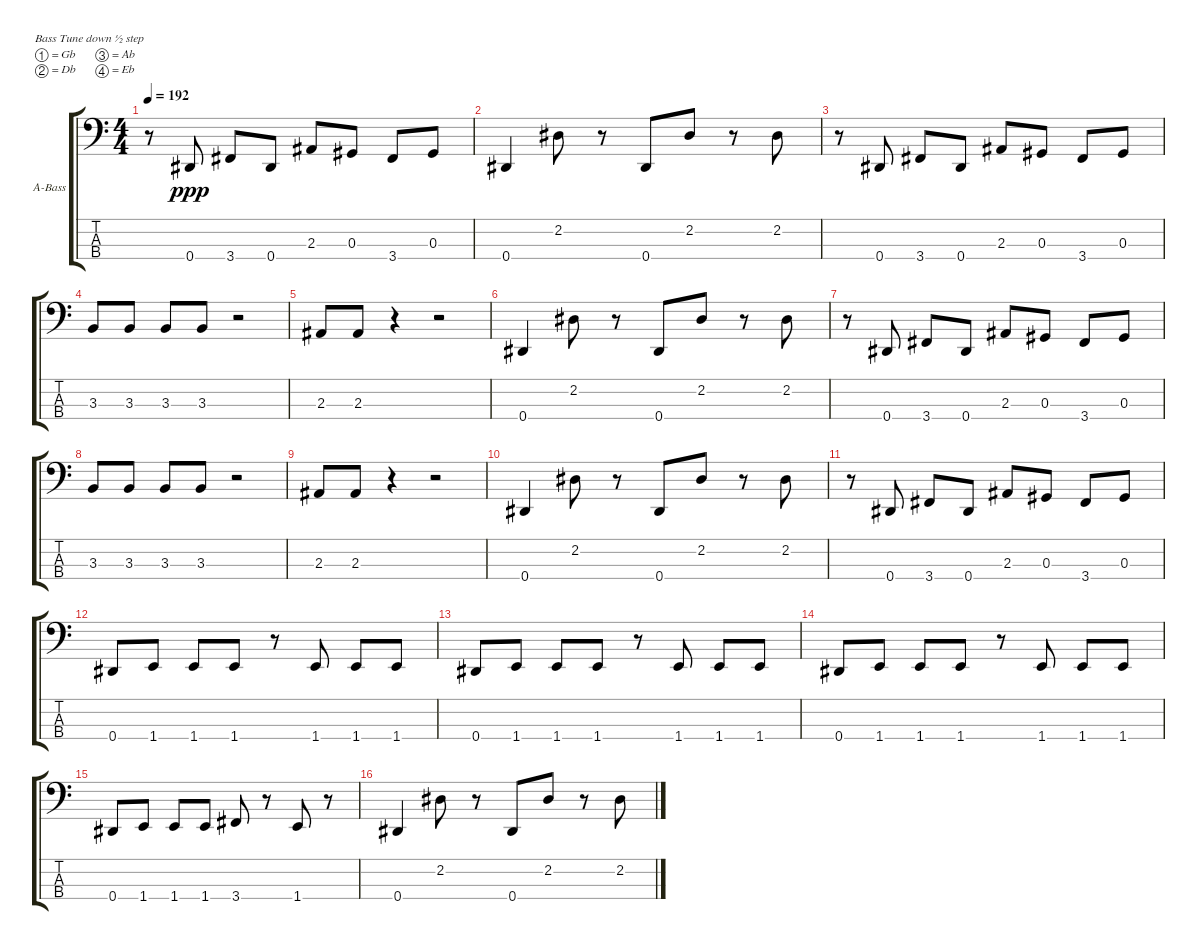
\bracketExtendMode groupsimilarinstruments
\firstSystemTrackNameOrientation horizontal
\otherSystemsTrackNameOrientation horizontal
\track ("Bass" "A-Bass") {instrument acousticgrandpiano}
\staff {score tabs}
\tuning (Gb2 Db2 Ab1 Eb1)
\displaytranspose 12
\ts (4 4)
\tempo 192
\clef f4
\ks c
r.8{dy ppp} 0.4.8 3.4.8 0.4.8 2.3.8 0.3.8 3.4.8 0.3.8 |
0.4.4 2.2.8 r.8 0.4.8 2.2.8 r.8 2.2.8 |
r.8 0.4.8 3.4.8 0.4.8 2.3.8 0.3.8 3.4.8 0.3.8 |
3.3.8 3.3.8 3.3.8 3.3.8 r.2 |
2.3.8 2.3.8 r.4 r.2 |
0.4.4 2.2.8 r.8 0.4.8 2.2.8 r.8 2.2.8 |
r.8 0.4.8 3.4.8 0.4.8 2.3.8 0.3.8 3.4.8 0.3.8 |
3.3.8 3.3.8 3.3.8 3.3.8 r.2 |
2.3.8 2.3.8 r.4 r.2 |
0.4.4 2.2.8 r.8 0.4.8 2.2.8 r.8 2.2.8 |
r.8 0.4.8 3.4.8 0.4.8 2.3.8 0.3.8 3.4.8 0.3.8 |
0.4.8 1.4.8 1.4.8 1.4.8 r.8 1.4.8 1.4.8 1.4.8 |
0.4.8 1.4.8 1.4.8 1.4.8 r.8 1.4.8 1.4.8 1.4.8 |
0.4.8 1.4.8 1.4.8 1.4.8 r.8 1.4.8 1.4.8 1.4.8 |
0.4.8 1.4.8 1.4.8 1.4.8 3.4.8 r.8 1.4.8 r.8 |
0.4.4 2.2.8 r.8 0.4.8 2.2.8 r.8 2.2.8
